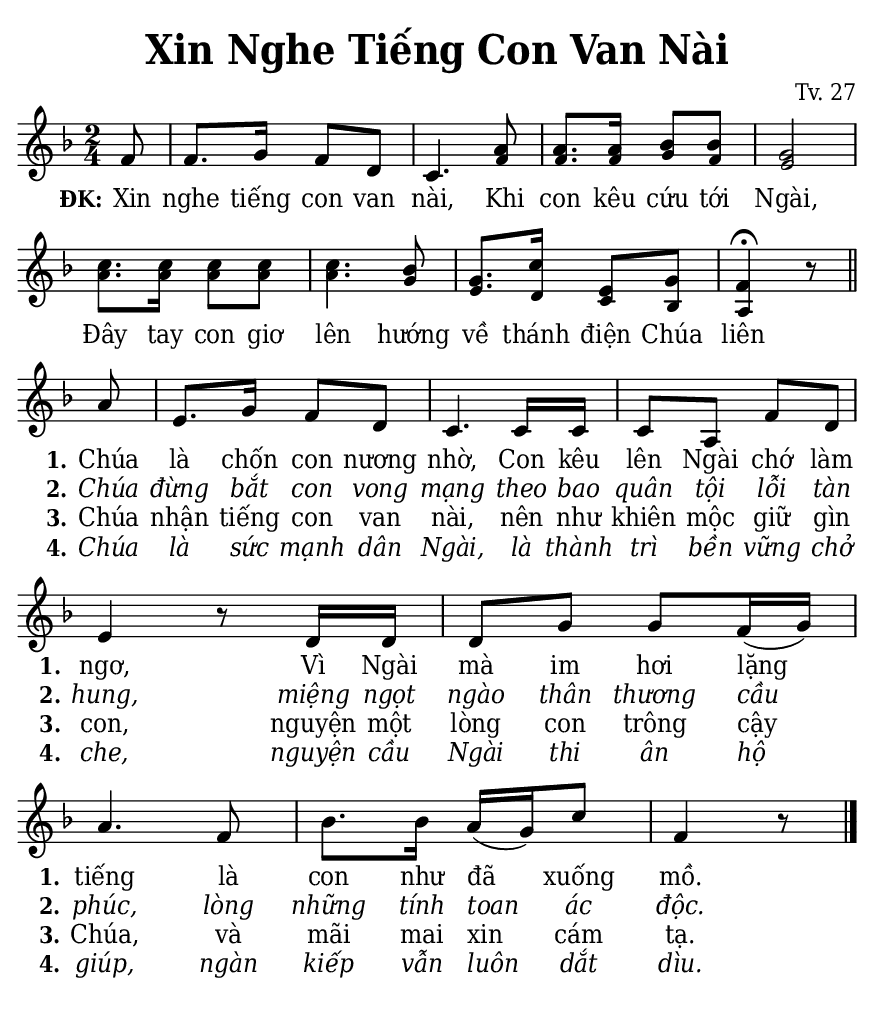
% Cài đặt chung\
\version "2.22.1"
\include "english.ly"

\header {
  title = \markup { \fontsize #1 "Xin Nghe Tiếng Con Van Nài" }
  composer = "Tv. 27"
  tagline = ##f
}

% mã nguồn cho những chức năng chưa hỗ trợ trong phiên bản lilypond hiện tại
% cung cấp bởi cộng đồng lilypond khi gửi email đến lilypond-user@gnu.org
% Đổi kích thước nốt cho bè phụ
notBePhu =
#(define-music-function (font-size music) (number? ly:music?)
   (for-some-music
     (lambda (m)
       (if (music-is-of-type? m 'rhythmic-event)
           (begin
             (set! (ly:music-property m 'tweaks)
                   (cons `(font-size . ,font-size)
                         (ly:music-property m 'tweaks)))
             #t)
           #f))
     music)
   music)

% in số phiên khúc trên mỗi dòng
#(define (add-grob-definition grob-name grob-entry)
     (set! all-grob-descriptions
           (cons ((@@ (lily) completize-grob-entry)
                  (cons grob-name grob-entry))
                 all-grob-descriptions)))

#(add-grob-definition
    'StanzaNumberSpanner
    `((direction . ,LEFT)
      (font-series . bold)
      (padding . 1.0)
      (side-axis . ,X)
      (stencil . ,ly:text-interface::print)
      (X-offset . ,ly:side-position-interface::x-aligned-side)
      (Y-extent . ,grob::always-Y-extent-from-stencil)
      (meta . ((class . Spanner)
               (interfaces . (font-interface
                              side-position-interface
                              stanza-number-interface
                              text-interface))))))

\layout {
    \context {
      \Global
      \grobdescriptions #all-grob-descriptions
    }
    \context {
      \Score
      \remove Stanza_number_align_engraver
      \consists
        #(lambda (context)
           (let ((texts '())
                 (syllables '()))
             (make-engraver
              (acknowledgers
               ((stanza-number-interface engraver grob source-engraver)
                  (set! texts (cons grob texts)))
               ((lyric-syllable-interface engraver grob source-engraver)
                  (set! syllables (cons grob syllables))))
              ((stop-translation-timestep engraver)
                 (for-each
                  (lambda (text)
                    (for-each
                     (lambda (syllable)
                       (ly:pointer-group-interface::add-grob
                        text
                        'side-support-elements
                        syllable))
                     syllables))
                  texts)
                 (set! syllables '())))))
    }
    \context {
      \Lyrics
      \remove Stanza_number_engraver
      \consists
        #(lambda (context)
           (let ((text #f)
                 (last-stanza #f))
             (make-engraver
              ((process-music engraver)
                 (let ((stanza (ly:context-property context 'stanza #f)))
                   (if (and stanza (not (equal? stanza last-stanza)))
                       (let ((column (ly:context-property context
'currentCommandColumn)))
                         (set! last-stanza stanza)
                         (if text
                             (ly:spanner-set-bound! text RIGHT column))
                         (set! text (ly:engraver-make-grob engraver
'StanzaNumberSpanner '()))
                         (ly:grob-set-property! text 'text stanza)
                         (ly:spanner-set-bound! text LEFT column)))))
              ((finalize engraver)
                 (if text
                     (let ((column (ly:context-property context
'currentCommandColumn)))
                       (ly:spanner-set-bound! text RIGHT column)))))))
      \override StanzaNumberSpanner.horizon-padding = 10000
    }
}

stanzaReminderOff =
  \temporary \override StanzaNumberSpanner.after-line-breaking =
     #(lambda (grob)
        ;; Can be replaced with (not (first-broken-spanner? grob)) in 2.23.
        (if (let ((siblings (ly:spanner-broken-into (ly:grob-original grob))))
              (and (pair? siblings)
                   (not (eq? grob (car siblings)))))
            (ly:grob-suicide! grob)))

stanzaReminderOn = \undo \stanzaReminderOff
% kết thúc mã nguồn

% Nhạc phiên khúc
nhacPhienKhucSop = \relative c' {
  \partial 8 f8 |
  f8. g16 f8 d |
  c4. a'8 |
  a8. a16 bf8 bf |
  g2 |
  c8. c16 c8 c |
  c4. bf8 |
  g8. c16 e,8 g |
  f4 \fermata r8 \bar "||" \break
  
  a8 |
  e8. g16 f8 d |
  c4. c16 c |
  c8 a f' d |
  e4 r8 d16 d |
  d8 g g f16 (g) |
  a4. f8 |
  bf8. bf16 a (g) c8 |
  f,4 r8 \bar "|."
}

nhacPhienKhucAlto = \relative c' {
  f8 |
  f8. g16 f8 d |
  c4. f8 |
  f8. f16 g8 f |
  e2 |
  a8. a16 a8 a |
  a4. g8 |
  e8. d16 c8 bf |
  a4
}

% Lời phiên khúc
loiPhienKhucSop = \lyrics {
  \stanzaReminderOff
  \set stanza = "ĐK:"
  Xin nghe tiếng con van nài,
  Khi con kêu cứu tới Ngài,
  Đây tay con giơ lên
  hướng về thánh điện Chúa liên
  \stanzaReminderOn
  <<
    {
      \set stanza = "1."
      Chúa là chốn con nương nhờ,
      Con kêu lên Ngài chớ làm ngơ,
      Vì Ngài mà im hơi lặng tiếng
      là con như đã xuống mồ.
    }
    \new Lyrics {
	    \set associatedVoice = "beSop"
	    \set stanza = "2."
      \override Lyrics.LyricText.font-shape = #'italic
	    Chúa đừng bắt con vong mạng
	    theo bao quân tội lỗi tàn hung,
	    miệng ngọt ngào thân thương cầu phúc,
	    lòng những tính toan ác độc.
    }
    \new Lyrics {
	    \set associatedVoice = "beSop"
	    \set stanza = "3."
	    Chúa nhận tiếng con van nài,
	    nên như khiên mộc giữ gìn con,
	    nguyện một lòng con trông cậy Chúa,
	    và mãi mai xin cám tạ.
    }
    \new Lyrics {
	    \set associatedVoice = "beSop"
	    \set stanza = "4."
      \override Lyrics.LyricText.font-shape = #'italic
	    Chúa là sức mạnh dân Ngài,
	    là thành trì bền vững chở che,
	    nguyện cầu Ngài thi ân hộ giúp,
	    ngàn kiếp vẫn luôn dắt dìu.
    }
  >>
}

% Dàn trang
\paper {
  #(set-paper-size "a5")
  top-margin = 3\mm
  bottom-margin = 3\mm
  left-margin = 3\mm
  right-margin = 3\mm
  indent = #0
  #(define fonts
	 (make-pango-font-tree "Deja Vu Serif Condensed"
	 		       "Deja Vu Serif Condensed"
			       "Deja Vu Serif Condensed"
			       (/ 20 20)))
  print-page-number = ##f
  system-system-spacing = #'((basic-distance . 0.1) (padding . 2))
}

TongNhip = {
  \key f \major \time 2/4
  \set Timing.beamExceptions = #'()
  \set Timing.baseMoment = #(ly:make-moment 1/4)
}

\score {
  \new ChoirStaff <<
    \new Staff \with {
        \consists "Merge_rests_engraver"
        printPartCombineTexts = ##f
      }
      <<
      \new Voice \TongNhip \partCombine 
        \nhacPhienKhucSop
        \notBePhu -1 { \nhacPhienKhucAlto }
      \new NullVoice = beSop \nhacPhienKhucSop
      \new Lyrics \lyricsto beSop \loiPhienKhucSop
      >>
  >>
  \layout {
    \override Lyrics.LyricSpace.minimum-distance = #1
    \override Score.BarNumber.break-visibility = ##(#f #f #f)
    \override Score.SpacingSpanner.uniform-stretching = ##t
  } 
}
